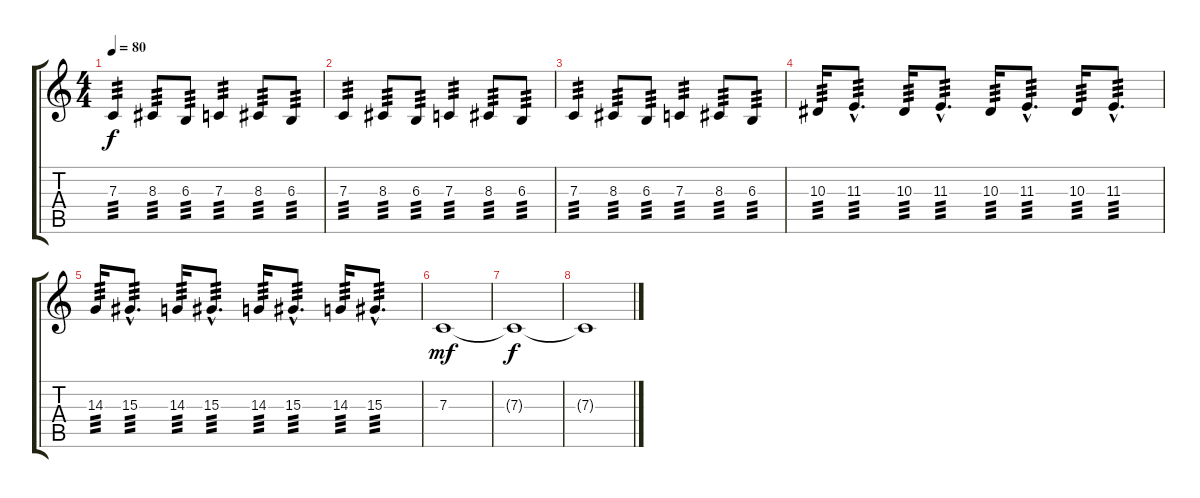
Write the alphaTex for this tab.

\track "" {instrument pad2warm}
\staff {score tabs}
\tuning (D4 A3 F3 C3 G2 C2) {hide}
\ts (4 4)
\tempo 80
\clef g2
\ks c
7.3.4{tp 3 dy f} 8.3.8{tp 3} 6.3.8{tp 3} 7.3.4{tp 3} 8.3.8{tp 3} 6.3.8{tp 3} |
7.3.4{tp 3} 8.3.8{tp 3} 6.3.8{tp 3} 7.3.4{tp 3} 8.3.8{tp 3} 6.3.8{tp 3} |
7.3.4{tp 3} 8.3.8{tp 3} 6.3.8{tp 3} 7.3.4{tp 3} 8.3.8{tp 3} 6.3.8{tp 3} |
10.3.16{tp 3} 11.3{hac}.8{d tp 3} 10.3.16{tp 3} 11.3{hac}.8{d tp 3} 10.3.16{tp 3} 11.3{hac}.8{d tp 3} 10.3.16{tp 3} 11.3{hac}.8{d tp 3} |
14.3.16{tp 3} 15.3{hac}.8{d tp 3} 14.3.16{tp 3} 15.3{hac}.8{d tp 3} 14.3.16{tp 3} 15.3{hac}.8{d tp 3} 14.3.16{tp 3} 15.3{hac}.8{d tp 3} |
7.3.1{dy mf} |
7.3{t}.1{dy f volume 0} |
7.3{t}.1
